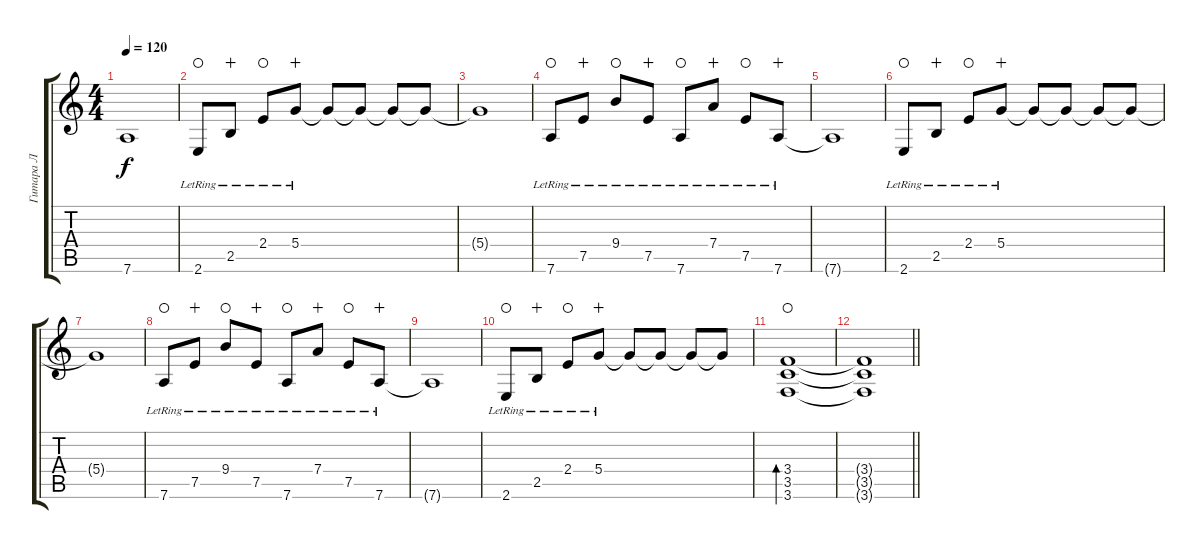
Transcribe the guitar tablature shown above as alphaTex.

\track ("Гитара Л" "Гитара Л") {instrument electricguitarclean}
\staff {score tabs}
\tuning (E4 B3 G3 D3 A2 D2) {hide}
\ts (4 4)
\tempo 120
\clef g2
\ks c
7.6{t}.1{dy f} |
2.6{lr}.8{waho} 2.5{lr}.8{wahc} 2.4{lr}.8{waho} 5.4{lr}.8{wahc} 5.4{t}.8 5.4{t}.8 5.4{t}.8 5.4{t}.8 |
5.4{t}.1 |
7.6{lr}.8{waho} 7.5{lr}.8{wahc} 9.4{lr}.8{waho} 7.5{lr}.8{wahc} 7.6{lr}.8{waho} 7.4{lr}.8{wahc} 7.5{lr}.8{waho} 7.6{lr}.8{wahc} |
7.6{t}.1 |
2.6{lr}.8{waho} 2.5{lr}.8{wahc} 2.4{lr}.8{waho} 5.4{lr}.8{wahc} 5.4{t}.8 5.4{t}.8 5.4{t}.8 5.4{t}.8 |
5.4{t}.1 |
7.6{lr}.8{waho} 7.5{lr}.8{wahc} 9.4{lr}.8{waho} 7.5{lr}.8{wahc} 7.6{lr}.8{waho} 7.4{lr}.8{wahc} 7.5{lr}.8{waho} 7.6{lr}.8{wahc} |
7.6{t}.1 |
2.6{lr}.8{waho} 2.5{lr}.8{wahc} 2.4{lr}.8{waho} 5.4{lr}.8{wahc} 5.4{t}.8 5.4{t}.8 5.4{t}.8 5.4{t}.8 |
(3.4 3.5 3.6).1{bd 240 waho} |
\barLineRight lightlight
(3.4{t} 3.5{t} 3.6{t}).1
